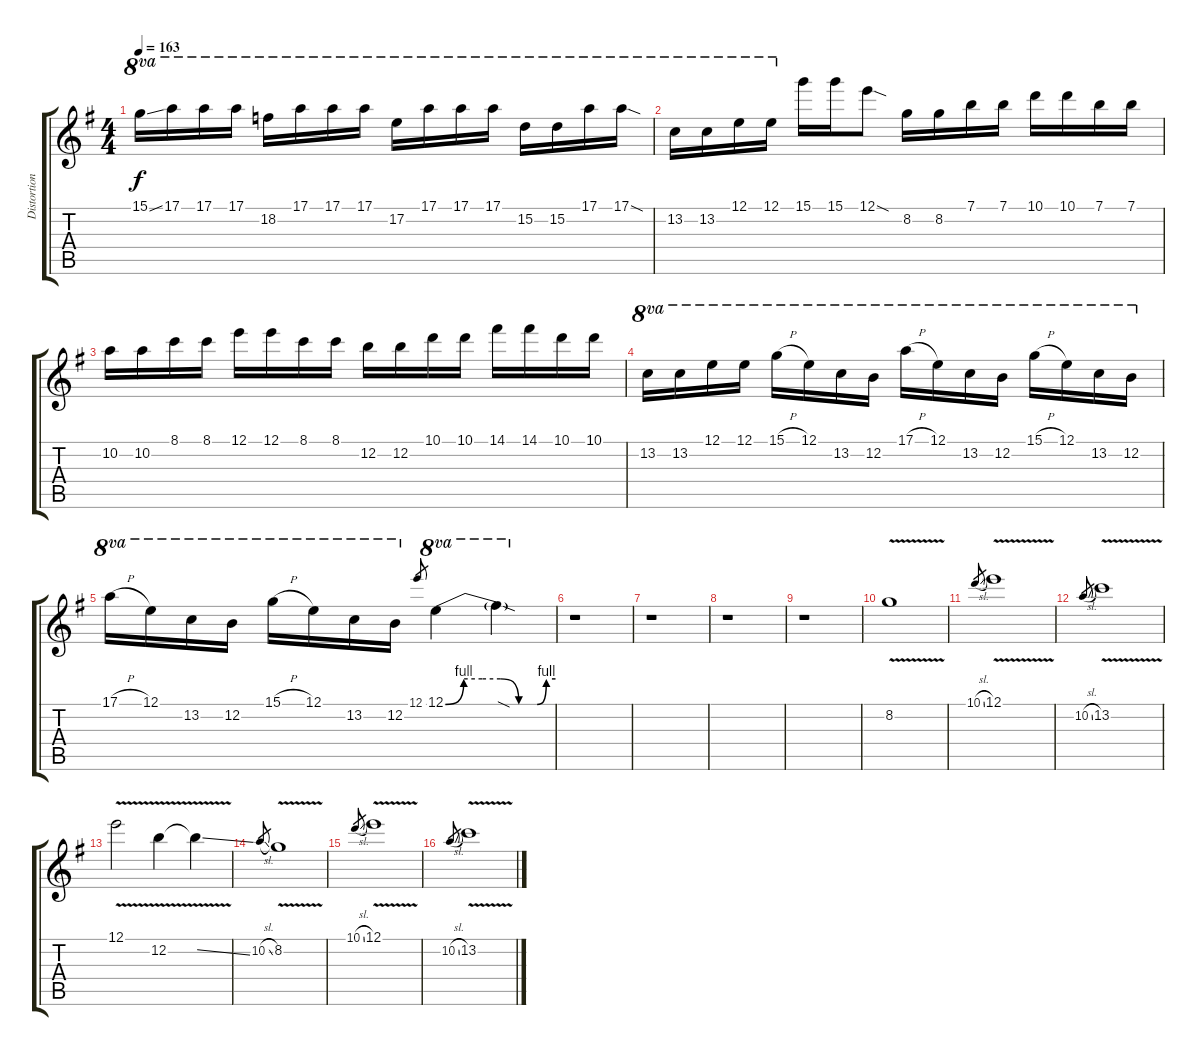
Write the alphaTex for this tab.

\track ("Distortion" "Distortion") {instrument distortionguitar}
\staff {score tabs}
\tuning (E4 B3 G3 D3 A2 E2) {hide}
\ts (4 4)
\tempo 163
\clef g2
\ks g
15.1{ss}.16{ot 8va dy f} 17.1.16{ot 8va} 17.1.16{ot 8va} 17.1.16{ot 8va} 18.2.16{ot 8va} 17.1.16{ot 8va} 17.1.16{ot 8va} 17.1.16{ot 8va} 17.2.16{ot 8va} 17.1.16{ot 8va} 17.1.16{ot 8va} 17.1.16{ot 8va} 15.2.16{ot 8va} 15.2.16{ot 8va} 17.1.16{ot 8va} 17.1{sod}.16{ot 8va} |
13.2.16{ot 8va} 13.2.16{ot 8va} 12.1.16{ot 8va} 12.1.16{ot 8va} 15.1.16 15.1.16 12.1{sod}.8 8.2.16 8.2.16 7.1.16 7.1.16 10.1.16 10.1.16 7.1.16 7.1.16 |
10.2.16 10.2.16 8.1.16 8.1.16 12.1.16 12.1.16 8.1.16 8.1.16 12.2.16 12.2.16 10.1.16 10.1.16 14.1.16 14.1.16 10.1.16 10.1.16 |
13.2.16{ot 8va} 13.2.16{ot 8va} 12.1.16{ot 8va} 12.1.16{ot 8va} 15.1{h}.16{ot 8va} 12.1.16{ot 8va} 13.2.16{ot 8va} 12.2.16{ot 8va} 17.1{h}.16{ot 8va} 12.1.16{ot 8va} 13.2.16{ot 8va} 12.2.16{ot 8va} 15.1{h}.16{ot 8va} 12.1.16{ot 8va} 13.2.16{ot 8va} 12.2.16{ot 8va} |
17.1{h}.16{ot 8va} 12.1.16{ot 8va} 13.2.16{ot 8va} 12.2.16{ot 8va} 15.1{h}.16{ot 8va} 12.1.16{ot 8va} 13.2.16{ot 8va} 12.2.16{ot 8va} 12.1.8{gr} 12.1{be (custom 0 0 10 4 20 4 30 4 40 0 50 0 55 4 60 4)}.4{ot 8va} 12.1{sod t}.4{ot 8va} |
r.1 |
r.1 |
r.1 |
r.1 |
8.2{v}.1 |
10.1{sl}.8{gr} 12.1{v}.1 |
10.2{sl}.8{gr} 13.2{v}.1 |
12.1{v}.2 12.2{v}.4 12.2{ss t}.4 |
10.2{sl}.8{gr} 8.2{v}.1 |
10.1{sl}.8{gr} 12.1{v}.1 |
10.2{sl}.8{gr} 13.2{v}.1
